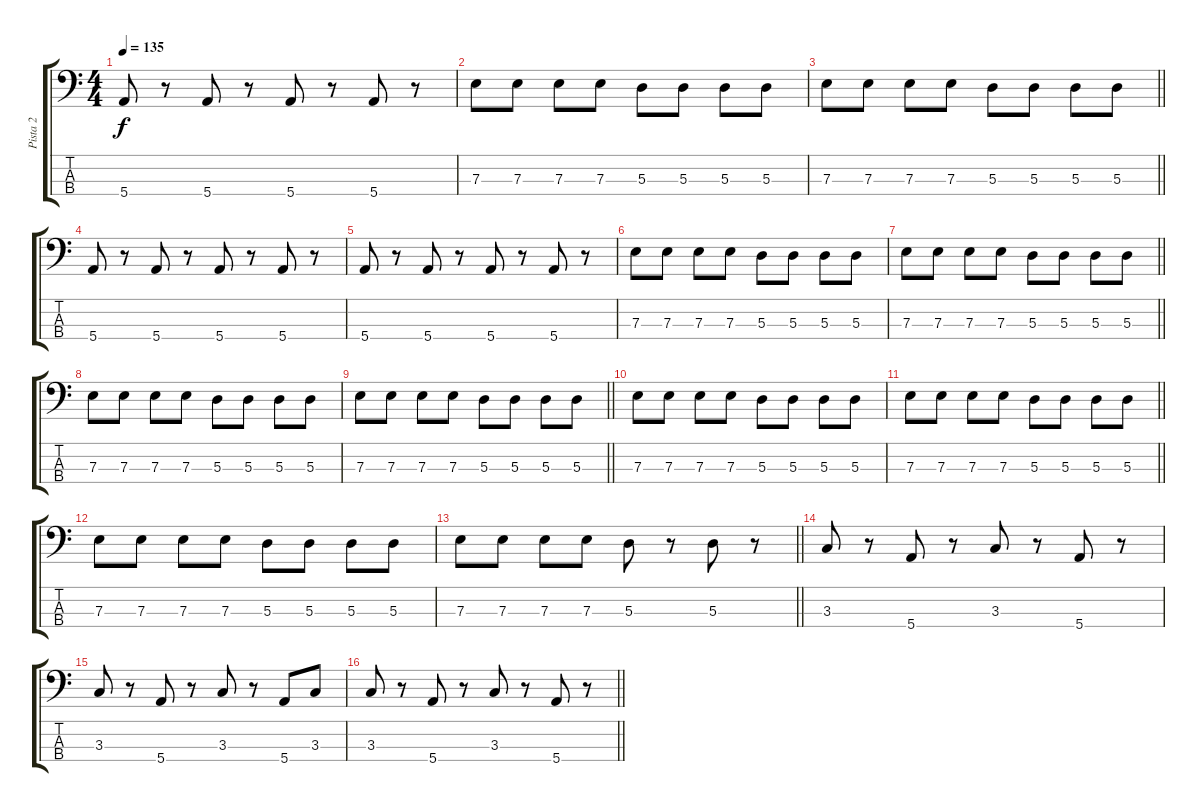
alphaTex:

\track ("Pista 2" "Pista 2") {instrument electricbasspick}
\staff {score tabs}
\tuning (G2 D2 A1 E1) {hide}
\ts (4 4)
\tempo 135
\clef f4
\ks c
5.4.8{dy f} r.8 5.4.8 r.8 5.4.8 r.8 5.4.8 r.8 |
7.3.8 7.3.8 7.3.8 7.3.8 5.3.8 5.3.8 5.3.8 5.3.8 |
\barLineRight lightlight
7.3.8 7.3.8 7.3.8 7.3.8 5.3.8 5.3.8 5.3.8 5.3.8 |
5.4.8 r.8 5.4.8 r.8 5.4.8 r.8 5.4.8 r.8 |
5.4.8 r.8 5.4.8 r.8 5.4.8 r.8 5.4.8 r.8 |
7.3.8 7.3.8 7.3.8 7.3.8 5.3.8 5.3.8 5.3.8 5.3.8 |
\barLineRight lightlight
7.3.8 7.3.8 7.3.8 7.3.8 5.3.8 5.3.8 5.3.8 5.3.8 |
7.3.8 7.3.8 7.3.8 7.3.8 5.3.8 5.3.8 5.3.8 5.3.8 |
\barLineRight lightlight
7.3.8 7.3.8 7.3.8 7.3.8 5.3.8 5.3.8 5.3.8 5.3.8 |
7.3.8 7.3.8 7.3.8 7.3.8 5.3.8 5.3.8 5.3.8 5.3.8 |
\barLineRight lightlight
7.3.8 7.3.8 7.3.8 7.3.8 5.3.8 5.3.8 5.3.8 5.3.8 |
7.3.8 7.3.8 7.3.8 7.3.8 5.3.8 5.3.8 5.3.8 5.3.8 |
\barLineRight lightlight
7.3.8 7.3.8 7.3.8 7.3.8 5.3.8 r.8 5.3.8 r.8 |
3.3.8 r.8 5.4.8 r.8 3.3.8 r.8 5.4.8 r.8 |
3.3.8 r.8 5.4.8 r.8 3.3.8 r.8 5.4.8 3.3.8 |
\barLineRight lightlight
3.3.8 r.8 5.4.8 r.8 3.3.8 r.8 5.4.8 r.8
